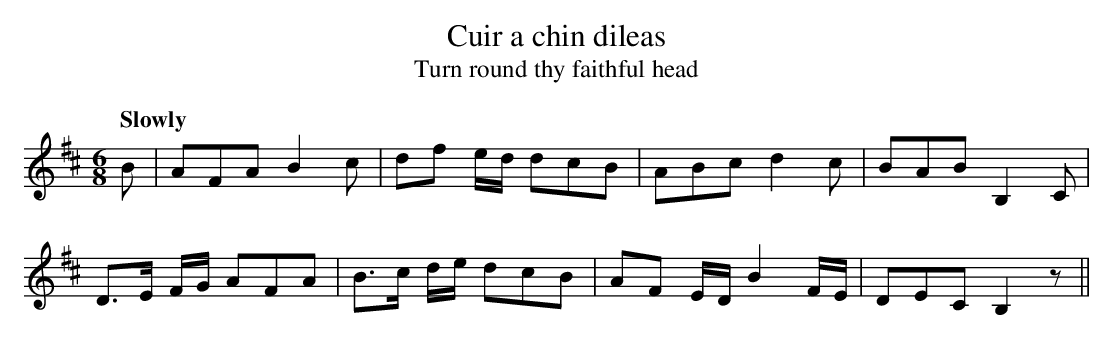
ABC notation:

X:1
T:Cuir a chin dileas
T:Turn round thy faithful head
M:6/8
L:1/8
Q:"Slowly"
K:D
B | AFA B2c | df e/d/ dcB | ABc d2c | BAB B,2C |
D>E F/G/ AFA | B>c d/e/ dcB | AF E/D/ B2 F/E/ | DEC B,2z ||
